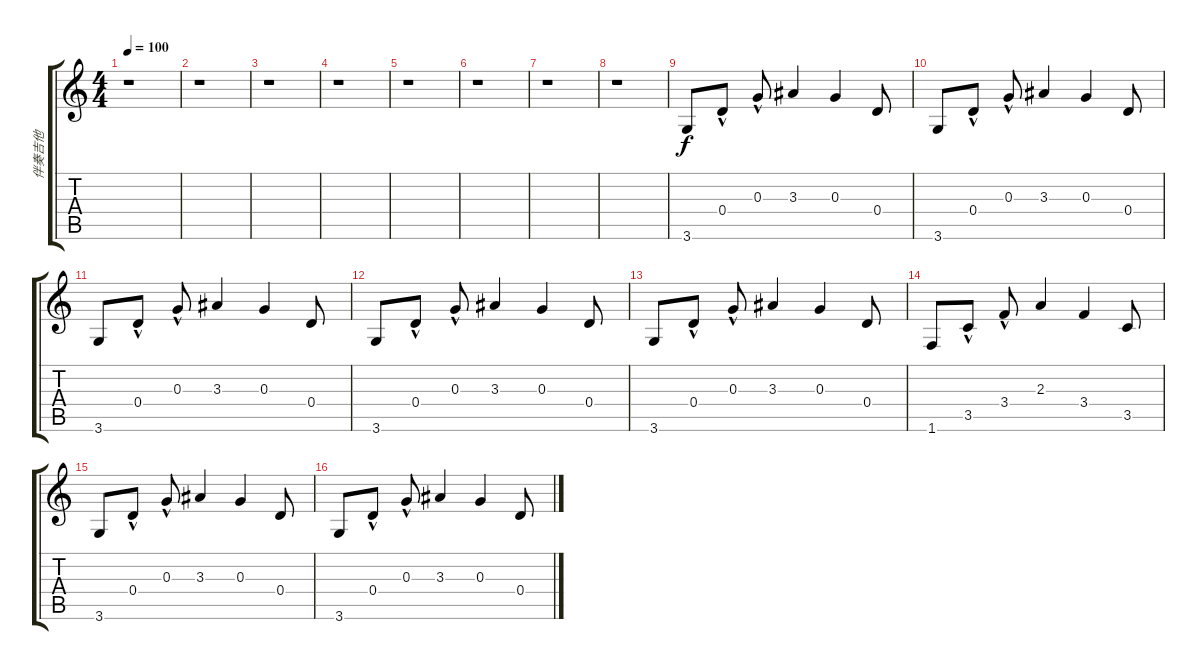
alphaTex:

\track ("伴奏吉他" "伴奏吉他") {instrument acousticguitarnylon}
\staff {score tabs}
\tuning (E4 B3 G3 D3 A2 E2) {hide}
\ts (4 4)
\tempo 100
\clef g2
\ks c
r.1{dy f instrument acousticguitarnylon} |
r.1 |
r.1 |
r.1 |
r.1 |
r.1 |
r.1 |
r.1 |
3.6.8 0.4{hac}.8 0.3{hac}.8 3.3.4 0.3.4 0.4.8 |
3.6.8 0.4{hac}.8 0.3{hac}.8 3.3.4 0.3.4 0.4.8 |
3.6.8 0.4{hac}.8 0.3{hac}.8 3.3.4 0.3.4 0.4.8 |
3.6.8 0.4{hac}.8 0.3{hac}.8 3.3.4 0.3.4 0.4.8 |
3.6.8 0.4{hac}.8 0.3{hac}.8 3.3.4 0.3.4 0.4.8 |
1.6.8 3.5{hac}.8 3.4{hac}.8 2.3.4 3.4.4 3.5.8 |
3.6.8 0.4{hac}.8 0.3{hac}.8 3.3.4 0.3.4 0.4.8 |
3.6.8 0.4{hac}.8 0.3{hac}.8 3.3.4 0.3.4 0.4.8
